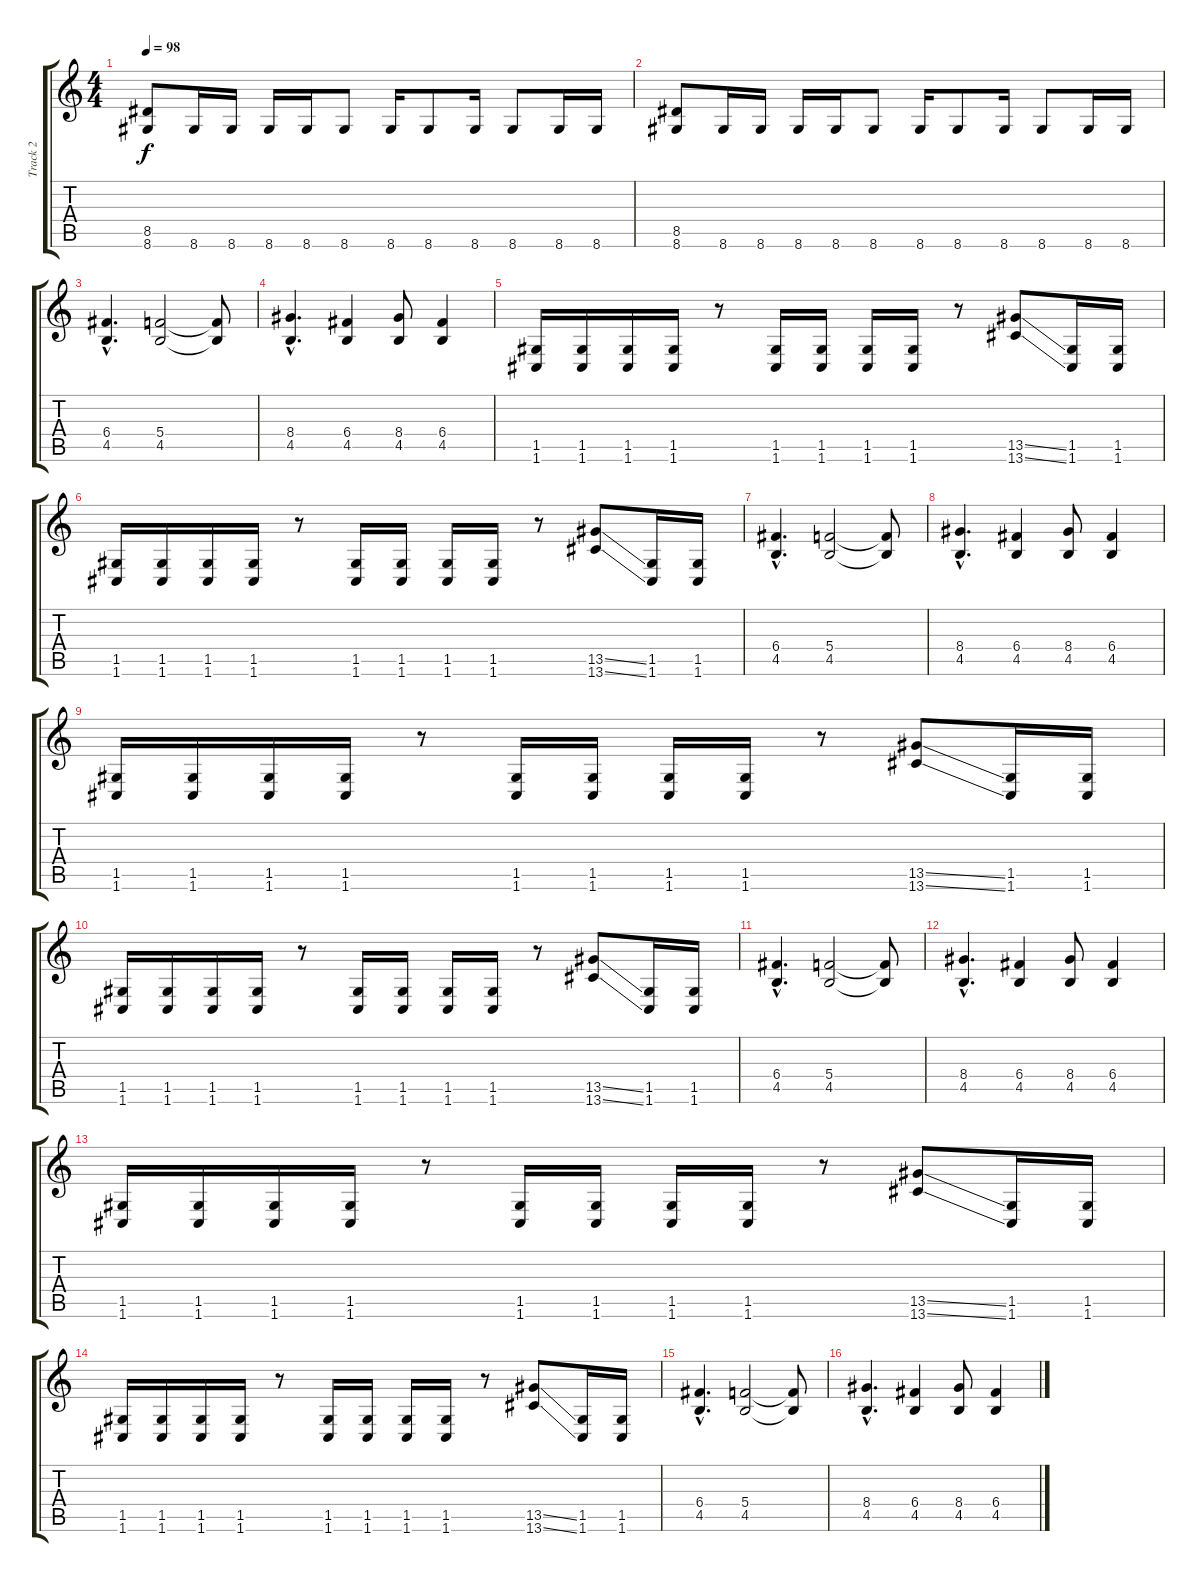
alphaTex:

\track ("Track 2" "Track 2") {instrument distortionguitar}
\staff {score tabs}
\tuning (D4 A3 F3 C3 G2 C2) {hide}
\ts (4 4)
\tempo 98
\clef g2
\ks c
(8.5 8.6).8{dy f} 8.6.16 8.6.16 8.6.16 8.6.16 8.6.8 8.6.16 8.6.8 8.6.16 8.6.8 8.6.16 8.6.16 |
(8.5 8.6).8 8.6.16 8.6.16 8.6.16 8.6.16 8.6.8 8.6.16 8.6.8 8.6.16 8.6.8 8.6.16 8.6.16 |
(6.4{hac} 4.5{hac}).4{d} (5.4 4.5).2 (5.4{t} 4.5{t}).8 |
(8.4{hac} 4.5{hac}).4{d} (6.4 4.5).4 (8.4 4.5).8 (6.4 4.5).4 |
(1.5 1.6).16 (1.5 1.6).16 (1.5 1.6).16 (1.5 1.6).16 r.8 (1.5 1.6).16 (1.5 1.6).16 (1.5 1.6).16 (1.5 1.6).16 r.8 (13.5{ss} 13.6{ss}).8 (1.5 1.6).16 (1.5 1.6).16 |
(1.5 1.6).16 (1.5 1.6).16 (1.5 1.6).16 (1.5 1.6).16 r.8 (1.5 1.6).16 (1.5 1.6).16 (1.5 1.6).16 (1.5 1.6).16 r.8 (13.5{ss} 13.6{ss}).8 (1.5 1.6).16 (1.5 1.6).16 |
(6.4{hac} 4.5{hac}).4{d} (5.4 4.5).2 (5.4{t} 4.5{t}).8 |
(8.4{hac} 4.5{hac}).4{d} (6.4 4.5).4 (8.4 4.5).8 (6.4 4.5).4 |
(1.5 1.6).16 (1.5 1.6).16 (1.5 1.6).16 (1.5 1.6).16 r.8 (1.5 1.6).16 (1.5 1.6).16 (1.5 1.6).16 (1.5 1.6).16 r.8 (13.5{ss} 13.6{ss}).8 (1.5 1.6).16 (1.5 1.6).16 |
(1.5 1.6).16 (1.5 1.6).16 (1.5 1.6).16 (1.5 1.6).16 r.8 (1.5 1.6).16 (1.5 1.6).16 (1.5 1.6).16 (1.5 1.6).16 r.8 (13.5{ss} 13.6{ss}).8 (1.5 1.6).16 (1.5 1.6).16 |
(6.4{hac} 4.5{hac}).4{d} (5.4 4.5).2 (5.4{t} 4.5{t}).8 |
(8.4{hac} 4.5{hac}).4{d} (6.4 4.5).4 (8.4 4.5).8 (6.4 4.5).4 |
(1.5 1.6).16 (1.5 1.6).16 (1.5 1.6).16 (1.5 1.6).16 r.8 (1.5 1.6).16 (1.5 1.6).16 (1.5 1.6).16 (1.5 1.6).16 r.8 (13.5{ss} 13.6{ss}).8 (1.5 1.6).16 (1.5 1.6).16 |
(1.5 1.6).16 (1.5 1.6).16 (1.5 1.6).16 (1.5 1.6).16 r.8 (1.5 1.6).16 (1.5 1.6).16 (1.5 1.6).16 (1.5 1.6).16 r.8 (13.5{ss} 13.6{ss}).8 (1.5 1.6).16 (1.5 1.6).16 |
(6.4{hac} 4.5{hac}).4{d} (5.4 4.5).2 (5.4{t} 4.5{t}).8 |
(8.4{hac} 4.5{hac}).4{d} (6.4 4.5).4 (8.4 4.5).8 (6.4 4.5).4
